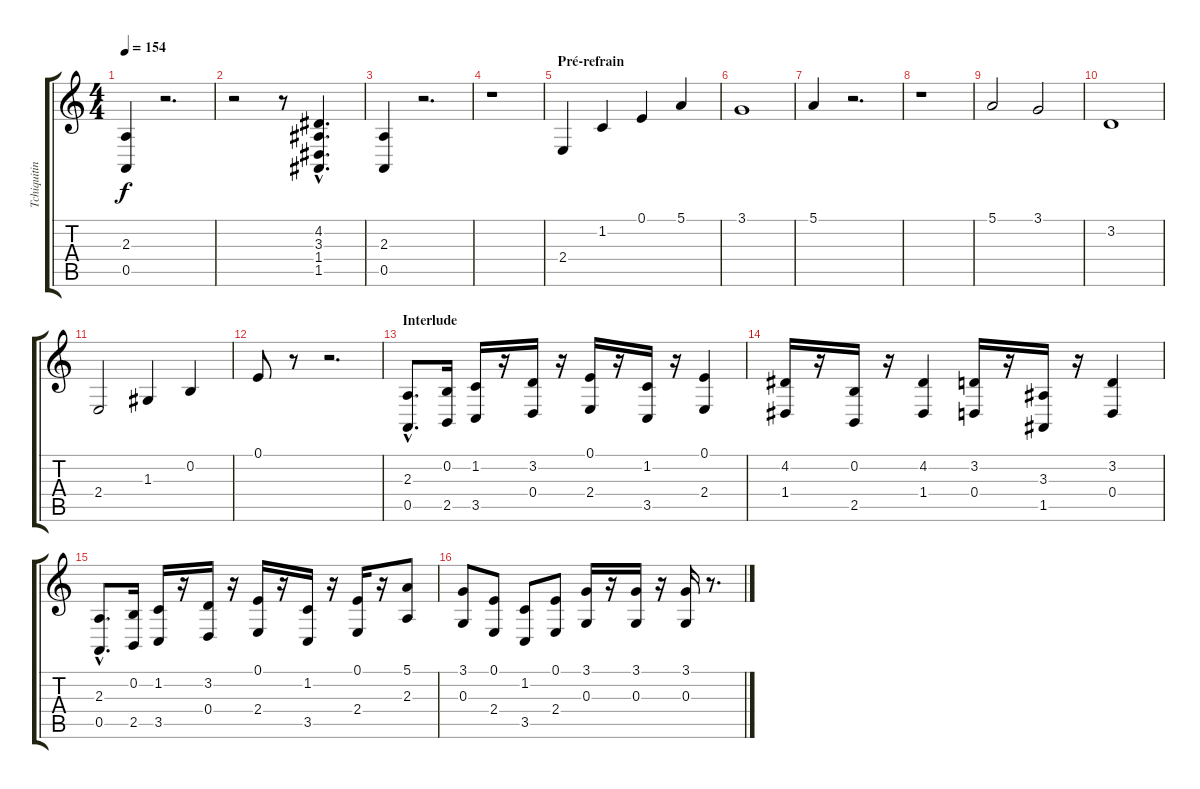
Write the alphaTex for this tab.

\track ("Tchiquitin" "Tchiquitin") {instrument trumpet}
\staff {score tabs}
\tuning (E4 B3 G3 D3 A2 E2) {hide}
\ts (4 4)
\tempo 154
\clef g2
\ks c
(2.3 0.5).4{dy f} r.2{d} |
r.2 r.8 (4.2{hac} 3.3{hac} 1.4{hac} 1.5{hac}).4{d} |
(2.3 0.5).4 r.2{d} |
r.1 |
\section ("" "Pré-refrain")
2.4.4 1.2.4 0.1.4 5.1.4 |
3.1.1 |
5.1.4 r.2{d} |
r.1 |
5.1.2 3.1.2 |
3.2.1 |
2.4.2 1.3.4 0.2.4 |
0.1.8 r.8 r.2{d} |
\section ("" "Interlude")
(2.3{hac} 0.5{hac}).8{d} (0.2 2.5).16 (1.2 3.5).16 r.16 (3.2 0.4).16 r.16 (0.1 2.4).16 r.16 (1.2 3.5).16 r.16 (0.1 2.4).4 |
(4.2 1.4).16 r.16 (0.2 2.5).16 r.16 (4.2 1.4).4 (3.2 0.4).16 r.16 (3.3 1.5).16 r.16 (3.2 0.4).4 |
(2.3{hac} 0.5{hac}).8{d} (0.2 2.5).16 (1.2 3.5).16 r.16 (3.2 0.4).16 r.16 (0.1 2.4).16 r.16 (1.2 3.5).16 r.16 (0.1 2.4).16 r.16 (5.1 2.3).8 |
(3.1 0.3).8 (0.1 2.4).8 (1.2 3.5).8 (0.1 2.4).8 (3.1 0.3).16 r.16 (3.1 0.3).16 r.16 (3.1 0.3).16 r.8{d}
